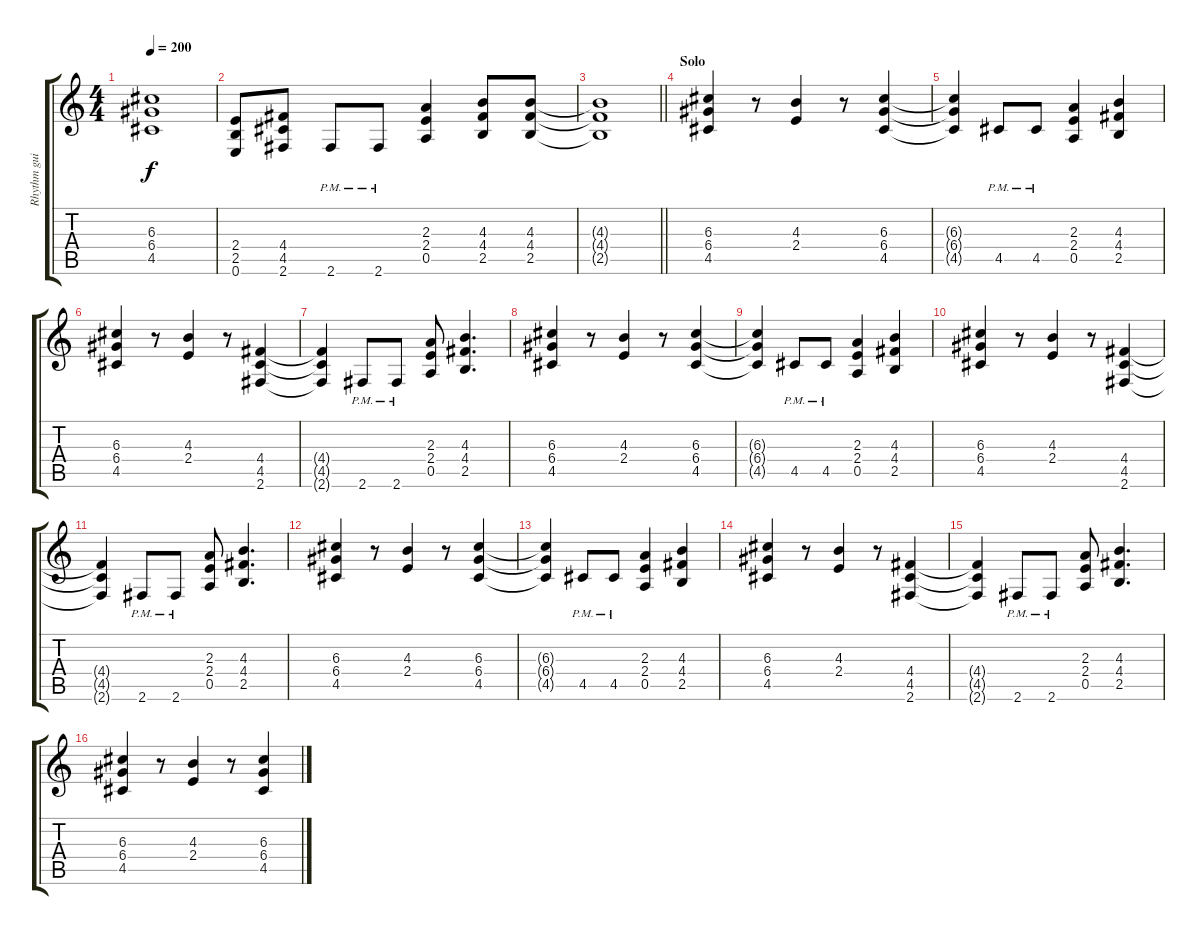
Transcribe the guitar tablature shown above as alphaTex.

\track ("Rhythm guitar 1" "Rhythm gui") {instrument distortionguitar}
\staff {score tabs}
\tuning (E4 B3 G3 D3 A2 E2) {hide}
\ts (4 4)
\tempo 200
\clef g2
\ks c
(6.3{t} 6.4{t} 4.5{t}).1{dy f} |
(2.4 2.5 0.6).8 (4.4 4.5 2.6).8 2.6{pm}.8 2.6{pm}.8 (2.3 2.4 0.5).4 (4.3 4.4 2.5).8 (4.3 4.4 2.5).8 |
\barLineRight lightlight
(4.3{t} 4.4{t} 2.5{t}).1 |
\section ("" "Solo")
(6.3 6.4 4.5).4 r.8 (4.3 2.4).4 r.8 (6.3 6.4 4.5).4 |
(6.3{t} 6.4{t} 4.5{t}).4 4.5{pm}.8 4.5{pm}.8 (2.3 2.4 0.5).4 (4.3 4.4 2.5).4 |
(6.3 6.4 4.5).4 r.8 (4.3 2.4).4 r.8 (4.4 4.5 2.6).4 |
(4.4{t} 4.5{t} 2.6{t}).4 2.6{pm}.8 2.6{pm}.8 (2.3 2.4 0.5).8 (4.3 4.4 2.5).4{d} |
(6.3 6.4 4.5).4 r.8 (4.3 2.4).4 r.8 (6.3 6.4 4.5).4 |
(6.3{t} 6.4{t} 4.5{t}).4 4.5{pm}.8 4.5{pm}.8 (2.3 2.4 0.5).4 (4.3 4.4 2.5).4 |
(6.3 6.4 4.5).4 r.8 (4.3 2.4).4 r.8 (4.4 4.5 2.6).4 |
(4.4{t} 4.5{t} 2.6{t}).4 2.6{pm}.8 2.6{pm}.8 (2.3 2.4 0.5).8 (4.3 4.4 2.5).4{d} |
(6.3 6.4 4.5).4 r.8 (4.3 2.4).4 r.8 (6.3 6.4 4.5).4 |
(6.3{t} 6.4{t} 4.5{t}).4 4.5{pm}.8 4.5{pm}.8 (2.3 2.4 0.5).4 (4.3 4.4 2.5).4 |
(6.3 6.4 4.5).4 r.8 (4.3 2.4).4 r.8 (4.4 4.5 2.6).4 |
(4.4{t} 4.5{t} 2.6{t}).4 2.6{pm}.8 2.6{pm}.8 (2.3 2.4 0.5).8 (4.3 4.4 2.5).4{d} |
(6.3 6.4 4.5).4 r.8 (4.3 2.4).4 r.8 (6.3 6.4 4.5).4
